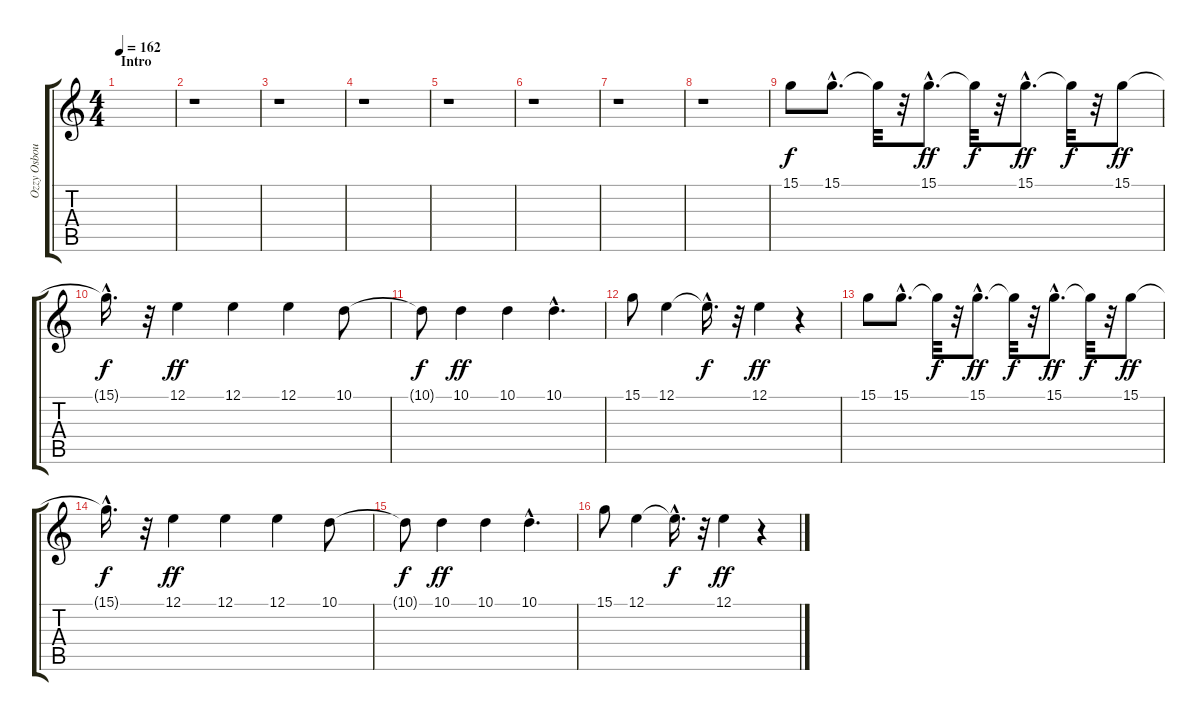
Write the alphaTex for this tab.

\track ("Ozzy Osbourne" "Ozzy Osbou") {instrument choiraahs}
\staff {score tabs}
\tuning (E4 B3 G3 D3 A2 E2) {hide}
\ts (4 4)
\section ("" "Intro")
\tempo 162
\clef g2
\ks c
|
r.1 |
r.1 |
r.1 |
r.1 |
r.1 |
r.1 |
r.1 |
15.1.8 15.1{hac}.8{d} 15.1{t}.32{dy f} r.32 15.1{hac}.8{d dy ff} 15.1{t}.32{dy f} r.32 15.1{hac}.8{d dy ff} 15.1{t}.32{dy f} r.32 15.1.8{dy ff} |
15.1{hac t}.16{d dy f} r.32 12.1.4{dy ff} 12.1.4 12.1.4 10.1.8 |
10.1{t}.8{dy f} 10.1.4{dy ff} 10.1.4 10.1{hac}.4{d} |
15.1.8 12.1.4 12.1{hac t}.16{d dy f} r.32 12.1.4{dy ff} r.4 |
15.1.8 15.1{hac}.8{d} 15.1{t}.32{dy f} r.32 15.1{hac}.8{d dy ff} 15.1{t}.32{dy f} r.32 15.1{hac}.8{d dy ff} 15.1{t}.32{dy f} r.32 15.1.8{dy ff} |
15.1{hac t}.16{d dy f} r.32 12.1.4{dy ff} 12.1.4 12.1.4 10.1.8 |
10.1{t}.8{dy f} 10.1.4{dy ff} 10.1.4 10.1{hac}.4{d} |
15.1.8 12.1.4 12.1{hac t}.16{d dy f} r.32 12.1.4{dy ff} r.4
